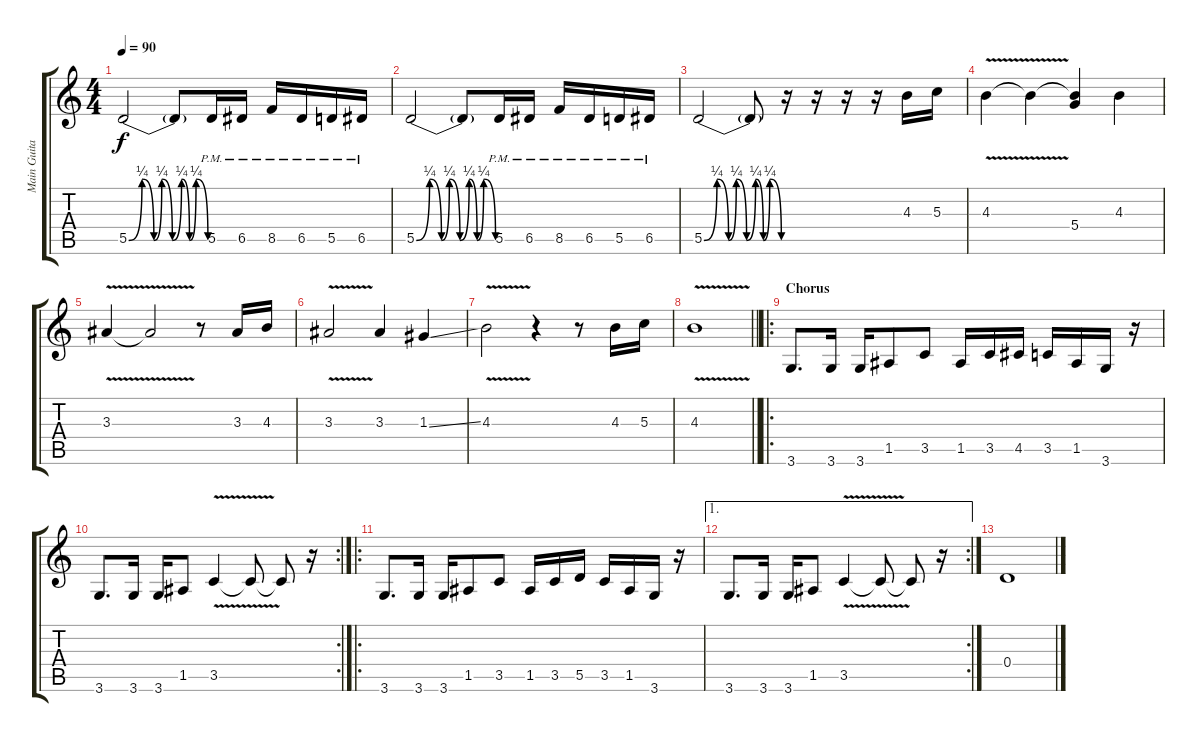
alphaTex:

\track ("Main Guitar" "Main Guita") {instrument electricguitarclean}
\staff {score tabs}
\tuning (E4 B3 G3 D3 A2 E2) {hide}
\ts (4 4)
\tempo 90
\clef g2
\ks c
5.5{be (custom 0 0 10 1 19 0 25 1 33 0 40 1 46 0 51 1 60 0)}.2{dy f} 5.5{t}.8 5.5{pm}.16 6.5{pm}.16 8.5{pm}.16 6.5{pm}.16 5.5{pm}.16 6.5{pm}.16 |
5.5{be (custom 0 0 10 1 19 0 25 1 33 0 40 1 46 0 51 1 60 0)}.2 5.5{t}.8 5.5{pm}.16 6.5{pm}.16 8.5{pm}.16 6.5{pm}.16 5.5{pm}.16 6.5{pm}.16 |
5.5{be (custom 0 0 10 1 19 0 25 1 33 0 40 1 46 0 51 1 60 0)}.2 5.5{t}.8 r.16 r.16 r.16 r.16 4.3.16 5.3.16 |
4.3{v}.4 4.3{t}.4 (4.3{t} 5.4).4 4.3.4 |
3.3{v}.4 3.3{t}.2 r.8 3.3.16 4.3.16 |
3.3{v}.2 3.3.4 1.3{ss}.4 |
4.3{v}.2 r.4 r.8 4.3.16 5.3.16 |
\barLineRight lightlight
4.3{v}.1 |
\ro
\section ("" "Chorus")
3.6.8{d} 3.6.16 3.6.16 1.5.8 3.5.8 1.5.16 3.5.16 4.5.16 3.5.16 1.5.16 3.6.16 r.16 |
\rc 2
3.6.8{d} 3.6.16 3.6.16 1.5.8 3.5{v}.4 3.5{t}.8 3.5{t}.8 r.16 |
\ro
3.6.8{d} 3.6.16 3.6.16 1.5.8 3.5.8 1.5.16 3.5.16 5.5.16 3.5.16 1.5.16 3.6.16 r.16 |
\ae 1
\rc 2
3.6.8{d} 3.6.16 3.6.16 1.5.8 3.5{v}.4 3.5{t}.8 3.5{t}.8 r.16 |
0.4.1
